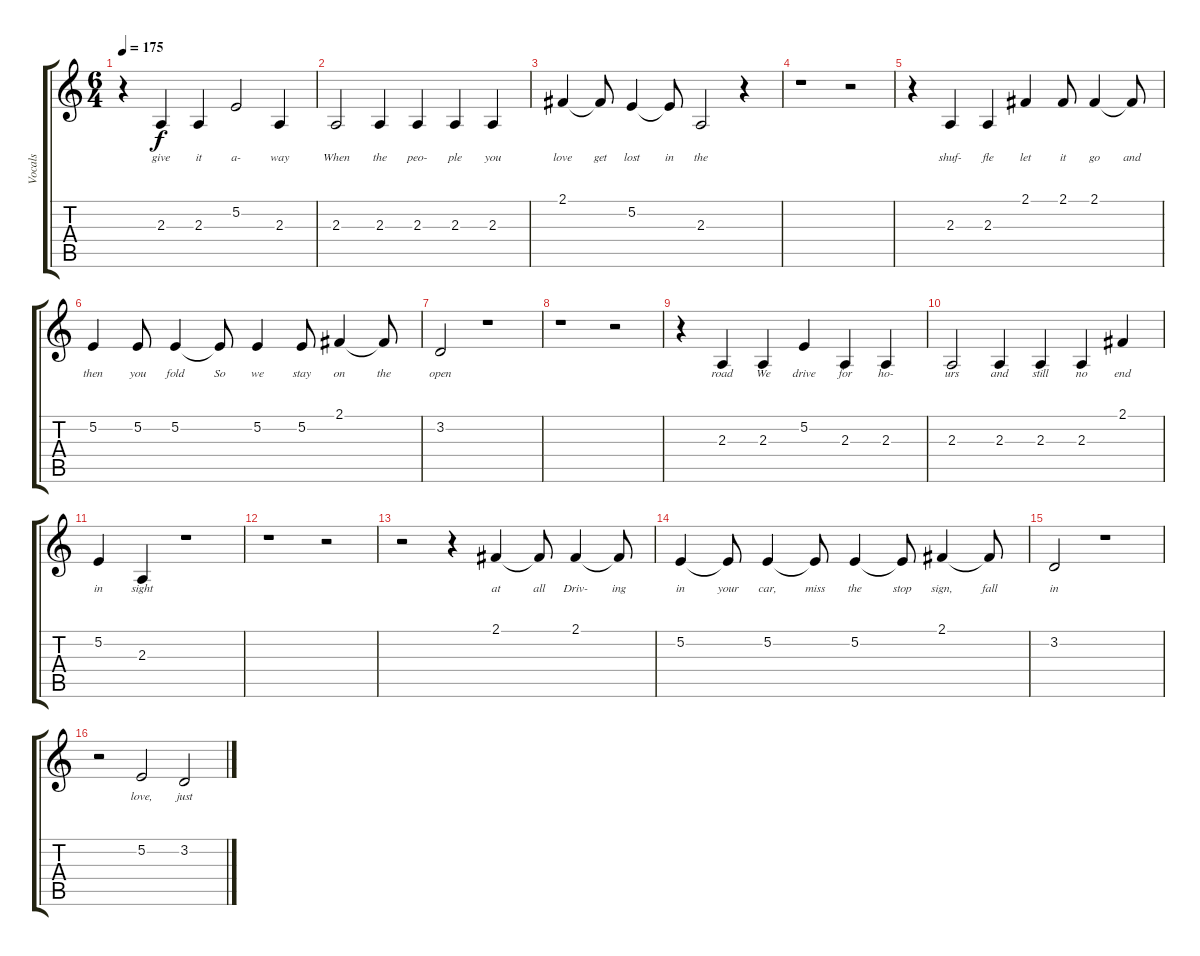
\track ("Vocals" "Vocals") {instrument lead6voice}
\staff {score tabs}
\tuning (E4 B3 G3 D3 A2 D2) {hide}
\ts (6 4)
\tempo 175
\clef g2
\ks c
r.4{dy f} 2.3.4{lyrics (0 "give") lyrics (1 "") lyrics (2 "") lyrics (3 "") lyrics (4 "")} 2.3.4{lyrics (0 "it") lyrics (1 "") lyrics (2 "") lyrics (3 "") lyrics (4 "")} 5.2.2{lyrics (0 "a-") lyrics (1 "") lyrics (2 "") lyrics (3 "") lyrics (4 "")} 2.3.4{lyrics (0 "way") lyrics (1 "") lyrics (2 "") lyrics (3 "") lyrics (4 "")} |
2.3.2{lyrics (0 "When") lyrics (1 "") lyrics (2 "") lyrics (3 "") lyrics (4 "")} 2.3.4{lyrics (0 "the") lyrics (1 "") lyrics (2 "") lyrics (3 "") lyrics (4 "")} 2.3.4{lyrics (0 "peo-") lyrics (1 "") lyrics (2 "") lyrics (3 "") lyrics (4 "")} 2.3.4{lyrics (0 "ple") lyrics (1 "") lyrics (2 "") lyrics (3 "") lyrics (4 "")} 2.3.4{lyrics (0 "you") lyrics (1 "") lyrics (2 "") lyrics (3 "") lyrics (4 "")} |
2.1.4{lyrics (0 "love") lyrics (1 "") lyrics (2 "") lyrics (3 "") lyrics (4 "")} 2.1{t}.8{lyrics (0 "get") lyrics (1 "") lyrics (2 "") lyrics (3 "") lyrics (4 "")} 5.2.4{lyrics (0 "lost") lyrics (1 "") lyrics (2 "") lyrics (3 "") lyrics (4 "")} 5.2{t}.8{lyrics (0 "in") lyrics (1 "") lyrics (2 "") lyrics (3 "") lyrics (4 "")} 2.3.2{lyrics (0 "the") lyrics (1 "") lyrics (2 "") lyrics (3 "") lyrics (4 "")} r.4 |
r.1 r.2 |
r.4 2.3.4{lyrics (0 "shuf-") lyrics (1 "") lyrics (2 "") lyrics (3 "") lyrics (4 "")} 2.3.4{lyrics (0 "fle") lyrics (1 "") lyrics (2 "") lyrics (3 "") lyrics (4 "")} 2.1.4{lyrics (0 "let") lyrics (1 "") lyrics (2 "") lyrics (3 "") lyrics (4 "")} 2.1.8{lyrics (0 "it") lyrics (1 "") lyrics (2 "") lyrics (3 "") lyrics (4 "")} 2.1.4{lyrics (0 "go") lyrics (1 "") lyrics (2 "") lyrics (3 "") lyrics (4 "")} 2.1{t}.8{lyrics (0 "and") lyrics (1 "") lyrics (2 "") lyrics (3 "") lyrics (4 "")} |
5.2.4{lyrics (0 "then") lyrics (1 "") lyrics (2 "") lyrics (3 "") lyrics (4 "")} 5.2.8{lyrics (0 "you") lyrics (1 "") lyrics (2 "") lyrics (3 "") lyrics (4 "")} 5.2.4{lyrics (0 "fold") lyrics (1 "") lyrics (2 "") lyrics (3 "") lyrics (4 "")} 5.2{t}.8{lyrics (0 "So") lyrics (1 "") lyrics (2 "") lyrics (3 "") lyrics (4 "")} 5.2.4{lyrics (0 "we") lyrics (1 "") lyrics (2 "") lyrics (3 "") lyrics (4 "")} 5.2.8{lyrics (0 "stay") lyrics (1 "") lyrics (2 "") lyrics (3 "") lyrics (4 "")} 2.1.4{lyrics (0 "on") lyrics (1 "") lyrics (2 "") lyrics (3 "") lyrics (4 "")} 2.1{t}.8{lyrics (0 "the") lyrics (1 "") lyrics (2 "") lyrics (3 "") lyrics (4 "")} |
3.2.2{lyrics (0 "open") lyrics (1 "") lyrics (2 "") lyrics (3 "") lyrics (4 "")} r.1 |
r.1 r.2 |
r.4 2.3.4{lyrics (0 "road") lyrics (1 "") lyrics (2 "") lyrics (3 "") lyrics (4 "")} 2.3.4{lyrics (0 "We") lyrics (1 "") lyrics (2 "") lyrics (3 "") lyrics (4 "")} 5.2.4{lyrics (0 "drive") lyrics (1 "") lyrics (2 "") lyrics (3 "") lyrics (4 "")} 2.3.4{lyrics (0 "for") lyrics (1 "") lyrics (2 "") lyrics (3 "") lyrics (4 "")} 2.3.4{lyrics (0 "ho-") lyrics (1 "") lyrics (2 "") lyrics (3 "") lyrics (4 "")} |
2.3.2{lyrics (0 "urs") lyrics (1 "") lyrics (2 "") lyrics (3 "") lyrics (4 "")} 2.3.4{lyrics (0 "and") lyrics (1 "") lyrics (2 "") lyrics (3 "") lyrics (4 "")} 2.3.4{lyrics (0 "still") lyrics (1 "") lyrics (2 "") lyrics (3 "") lyrics (4 "")} 2.3.4{lyrics (0 "no") lyrics (1 "") lyrics (2 "") lyrics (3 "") lyrics (4 "")} 2.1.4{lyrics (0 "end") lyrics (1 "") lyrics (2 "") lyrics (3 "") lyrics (4 "")} |
5.2.4{lyrics (0 "in") lyrics (1 "") lyrics (2 "") lyrics (3 "") lyrics (4 "")} 2.3.4{lyrics (0 "sight") lyrics (1 "") lyrics (2 "") lyrics (3 "") lyrics (4 "")} r.1 |
r.1 r.2 |
r.2 r.4 2.1.4{lyrics (0 "at") lyrics (1 "") lyrics (2 "") lyrics (3 "") lyrics (4 "")} 2.1{t}.8{lyrics (0 "all") lyrics (1 "") lyrics (2 "") lyrics (3 "") lyrics (4 "")} 2.1.4{lyrics (0 "Driv-") lyrics (1 "") lyrics (2 "") lyrics (3 "") lyrics (4 "")} 2.1{t}.8{lyrics (0 "ing") lyrics (1 "") lyrics (2 "") lyrics (3 "") lyrics (4 "")} |
5.2.4{lyrics (0 "in") lyrics (1 "") lyrics (2 "") lyrics (3 "") lyrics (4 "")} 5.2{t}.8{lyrics (0 "your") lyrics (1 "") lyrics (2 "") lyrics (3 "") lyrics (4 "")} 5.2.4{lyrics (0 "car,") lyrics (1 "") lyrics (2 "") lyrics (3 "") lyrics (4 "")} 5.2{t}.8{lyrics (0 "miss") lyrics (1 "") lyrics (2 "") lyrics (3 "") lyrics (4 "")} 5.2.4{lyrics (0 "the") lyrics (1 "") lyrics (2 "") lyrics (3 "") lyrics (4 "")} 5.2{t}.8{lyrics (0 "stop") lyrics (1 "") lyrics (2 "") lyrics (3 "") lyrics (4 "")} 2.1.4{lyrics (0 "sign,") lyrics (1 "") lyrics (2 "") lyrics (3 "") lyrics (4 "")} 2.1{t}.8{lyrics (0 "fall") lyrics (1 "") lyrics (2 "") lyrics (3 "") lyrics (4 "")} |
3.2.2{lyrics (0 "in") lyrics (1 "") lyrics (2 "") lyrics (3 "") lyrics (4 "")} r.1 |
r.2 5.2.2{lyrics (0 "love,") lyrics (1 "") lyrics (2 "") lyrics (3 "") lyrics (4 "")} 3.2.2{lyrics (0 "just") lyrics (1 "") lyrics (2 "") lyrics (3 "") lyrics (4 "")}
